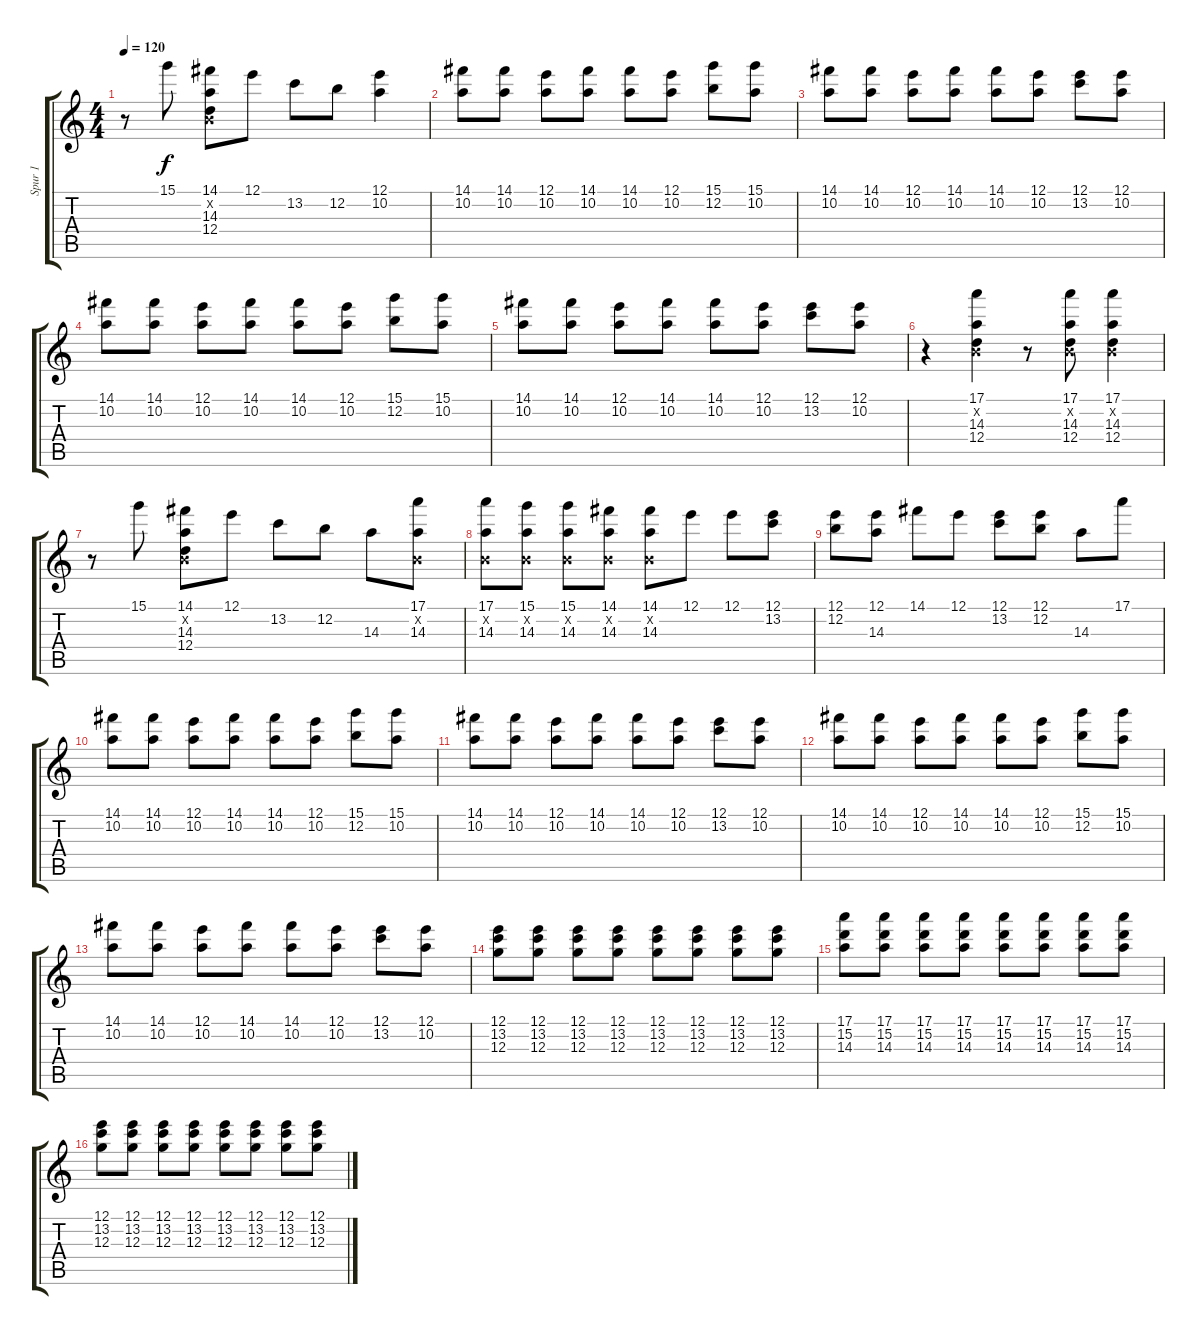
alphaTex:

\track ("Spur 1" "Spur 1") {instrument acousticguitarsteel}
\staff {score tabs}
\tuning (E4 B3 G3 D3 A2 E2) {hide}
\ts (4 4)
\tempo 120
\clef g2
\ks c
r.8{dy f} 15.1.8 (14.1 0.2{x} 14.3 12.4).8 12.1.8 13.2.8 12.2.8 (12.1 10.2).4 |
(14.1 10.2).8 (14.1 10.2).8 (12.1 10.2).8 (14.1 10.2).8 (14.1 10.2).8 (12.1 10.2).8 (15.1 12.2).8 (15.1 10.2).8 |
(14.1 10.2).8 (14.1 10.2).8 (12.1 10.2).8 (14.1 10.2).8 (14.1 10.2).8 (12.1 10.2).8 (12.1 13.2).8 (12.1 10.2).8 |
(14.1 10.2).8 (14.1 10.2).8 (12.1 10.2).8 (14.1 10.2).8 (14.1 10.2).8 (12.1 10.2).8 (15.1 12.2).8 (15.1 10.2).8 |
(14.1 10.2).8 (14.1 10.2).8 (12.1 10.2).8 (14.1 10.2).8 (14.1 10.2).8 (12.1 10.2).8 (12.1 13.2).8 (12.1 10.2).8 |
r.4 (17.1 0.2{x} 14.3 12.4).4 r.8 (17.1 0.2{x} 14.3 12.4).8 (17.1 0.2{x} 14.3 12.4).4 |
r.8 15.1.8 (14.1 0.2{x} 14.3 12.4).8 12.1.8 13.2.8 12.2.8 14.3.8 (17.1 0.2{x} 14.3).8 |
(17.1 0.2{x} 14.3).8 (15.1 0.2{x} 14.3).8 (15.1 0.2{x} 14.3).8 (14.1 0.2{x} 14.3).8 (14.1 0.2{x} 14.3).8 12.1.8 12.1.8 (12.1 13.2).8 |
(12.1 12.2).8 (12.1 14.3).8 14.1.8 12.1.8 (12.1 13.2).8 (12.1 12.2).8 14.3.8 17.1.8 |
(14.1 10.2).8 (14.1 10.2).8 (12.1 10.2).8 (14.1 10.2).8 (14.1 10.2).8 (12.1 10.2).8 (15.1 12.2).8 (15.1 10.2).8 |
(14.1 10.2).8 (14.1 10.2).8 (12.1 10.2).8 (14.1 10.2).8 (14.1 10.2).8 (12.1 10.2).8 (12.1 13.2).8 (12.1 10.2).8 |
(14.1 10.2).8 (14.1 10.2).8 (12.1 10.2).8 (14.1 10.2).8 (14.1 10.2).8 (12.1 10.2).8 (15.1 12.2).8 (15.1 10.2).8 |
(14.1 10.2).8 (14.1 10.2).8 (12.1 10.2).8 (14.1 10.2).8 (14.1 10.2).8 (12.1 10.2).8 (12.1 13.2).8 (12.1 10.2).8 |
(12.1 13.2 12.3).8 (12.1 13.2 12.3).8 (12.1 13.2 12.3).8 (12.1 13.2 12.3).8 (12.1 13.2 12.3).8 (12.1 13.2 12.3).8 (12.1 13.2 12.3).8 (12.1 13.2 12.3).8 |
(17.1 15.2 14.3).8 (17.1 15.2 14.3).8 (17.1 15.2 14.3).8 (17.1 15.2 14.3).8 (17.1 15.2 14.3).8 (17.1 15.2 14.3).8 (17.1 15.2 14.3).8 (17.1 15.2 14.3).8 |
(12.1 13.2 12.3).8 (12.1 13.2 12.3).8 (12.1 13.2 12.3).8 (12.1 13.2 12.3).8 (12.1 13.2 12.3).8 (12.1 13.2 12.3).8 (12.1 13.2 12.3).8 (12.1 13.2 12.3).8
